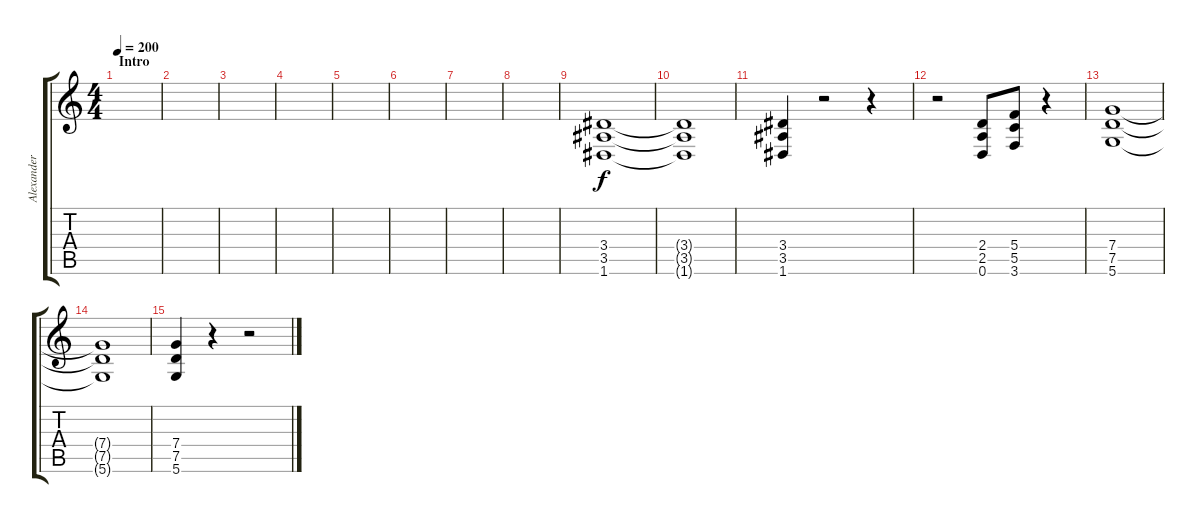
\track ("Alexander Kuoppala " "Alexander ") {instrument distortionguitar}
\staff {score tabs}
\tuning (D4 A3 F3 C3 G2 D2) {hide}
\ts (4 4)
\section ("" "Intro")
\tempo 200
\clef g2
\ks c
|
|
|
|
|
|
|
|
(3.4 3.5 1.6).1 |
(3.4{t} 3.5{t} 1.6{t}).1 |
(3.4 3.5 1.6).4 r.2 r.4 |
r.2 (2.4 2.5 0.6).8 (5.4 5.5 3.6).8 r.4 |
(7.4 7.5 5.6).1 |
(7.4{t} 7.5{t} 5.6{t}).1 |
(7.4 7.5 5.6).4 r.4 r.2
